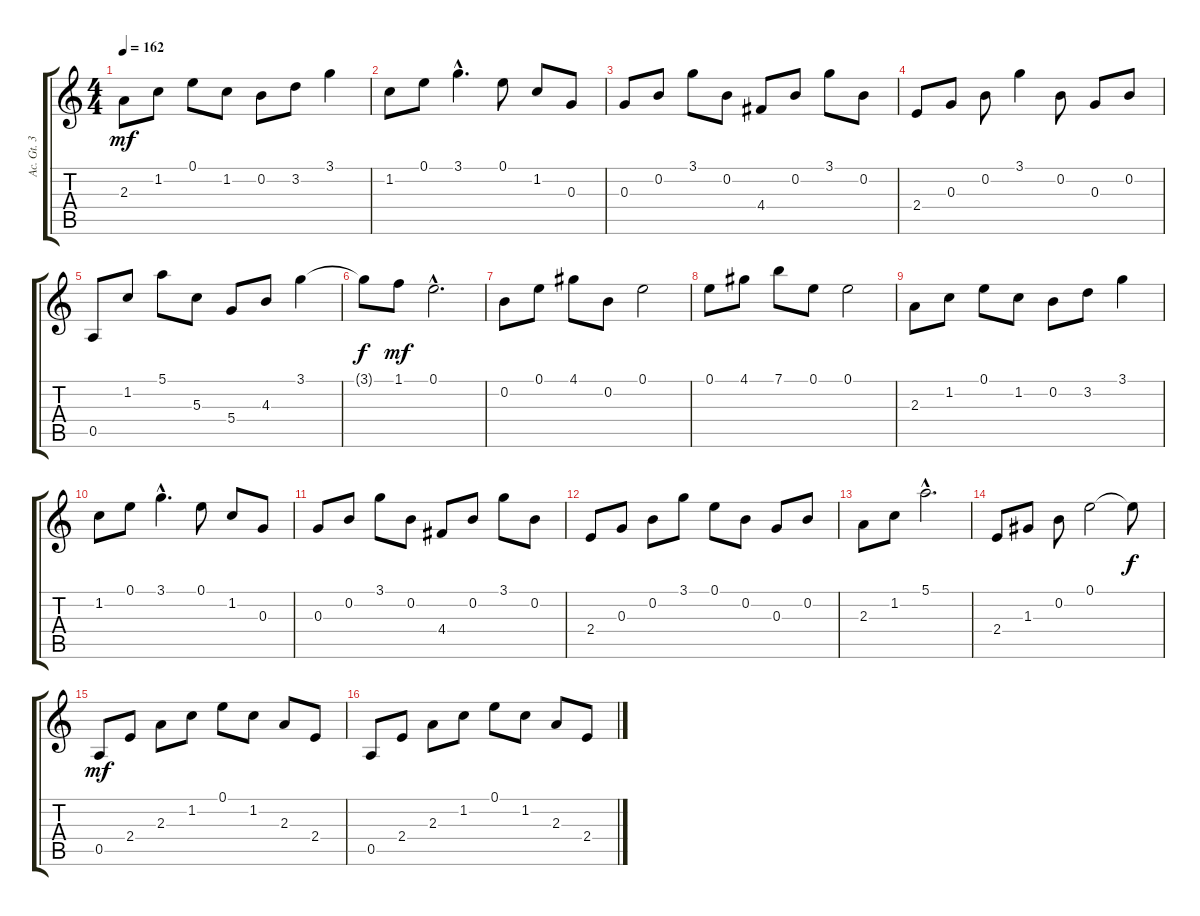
\track ("Ac. Gt. 3" "Ac. Gt. 3") {instrument acousticguitarsteel}
\staff {score tabs}
\tuning (E4 B3 G3 D3 A2 E2) {hide}
\ts (4 4)
\tempo 162
\clef g2
\ks c
2.3.8{dy mf} 1.2.8 0.1.8 1.2.8 0.2.8 3.2.8 3.1.4 |
1.2.8 0.1.8 3.1{hac}.4{d} 0.1.8 1.2.8 0.3.8 |
0.3.8 0.2.8 3.1.8 0.2.8 4.4.8 0.2.8 3.1.8 0.2.8 |
2.4.8 0.3.8 0.2.8 3.1.4 0.2.8 0.3.8 0.2.8 |
0.5.8 1.2.8 5.1.8 5.3.8 5.4.8 4.3.8 3.1.4 |
3.1{t}.8{dy f} 1.1.8{dy mf} 0.1{hac}.2{d} |
0.2.8 0.1.8 4.1.8 0.2.8 0.1.2 |
0.1.8 4.1.8 7.1.8 0.1.8 0.1.2 |
2.3.8 1.2.8 0.1.8 1.2.8 0.2.8 3.2.8 3.1.4 |
1.2.8 0.1.8 3.1{hac}.4{d} 0.1.8 1.2.8 0.3.8 |
0.3.8 0.2.8 3.1.8 0.2.8 4.4.8 0.2.8 3.1.8 0.2.8 |
2.4.8 0.3.8 0.2.8 3.1.8 0.1.8 0.2.8 0.3.8 0.2.8 |
2.3.8 1.2.8 5.1{hac}.2{d} |
2.4.8 1.3.8 0.2.8 0.1.2 0.1{t}.8{dy f} |
0.5.8{dy mf} 2.4.8 2.3.8 1.2.8 0.1.8 1.2.8 2.3.8 2.4.8 |
0.5.8 2.4.8 2.3.8 1.2.8 0.1.8 1.2.8 2.3.8 2.4.8
